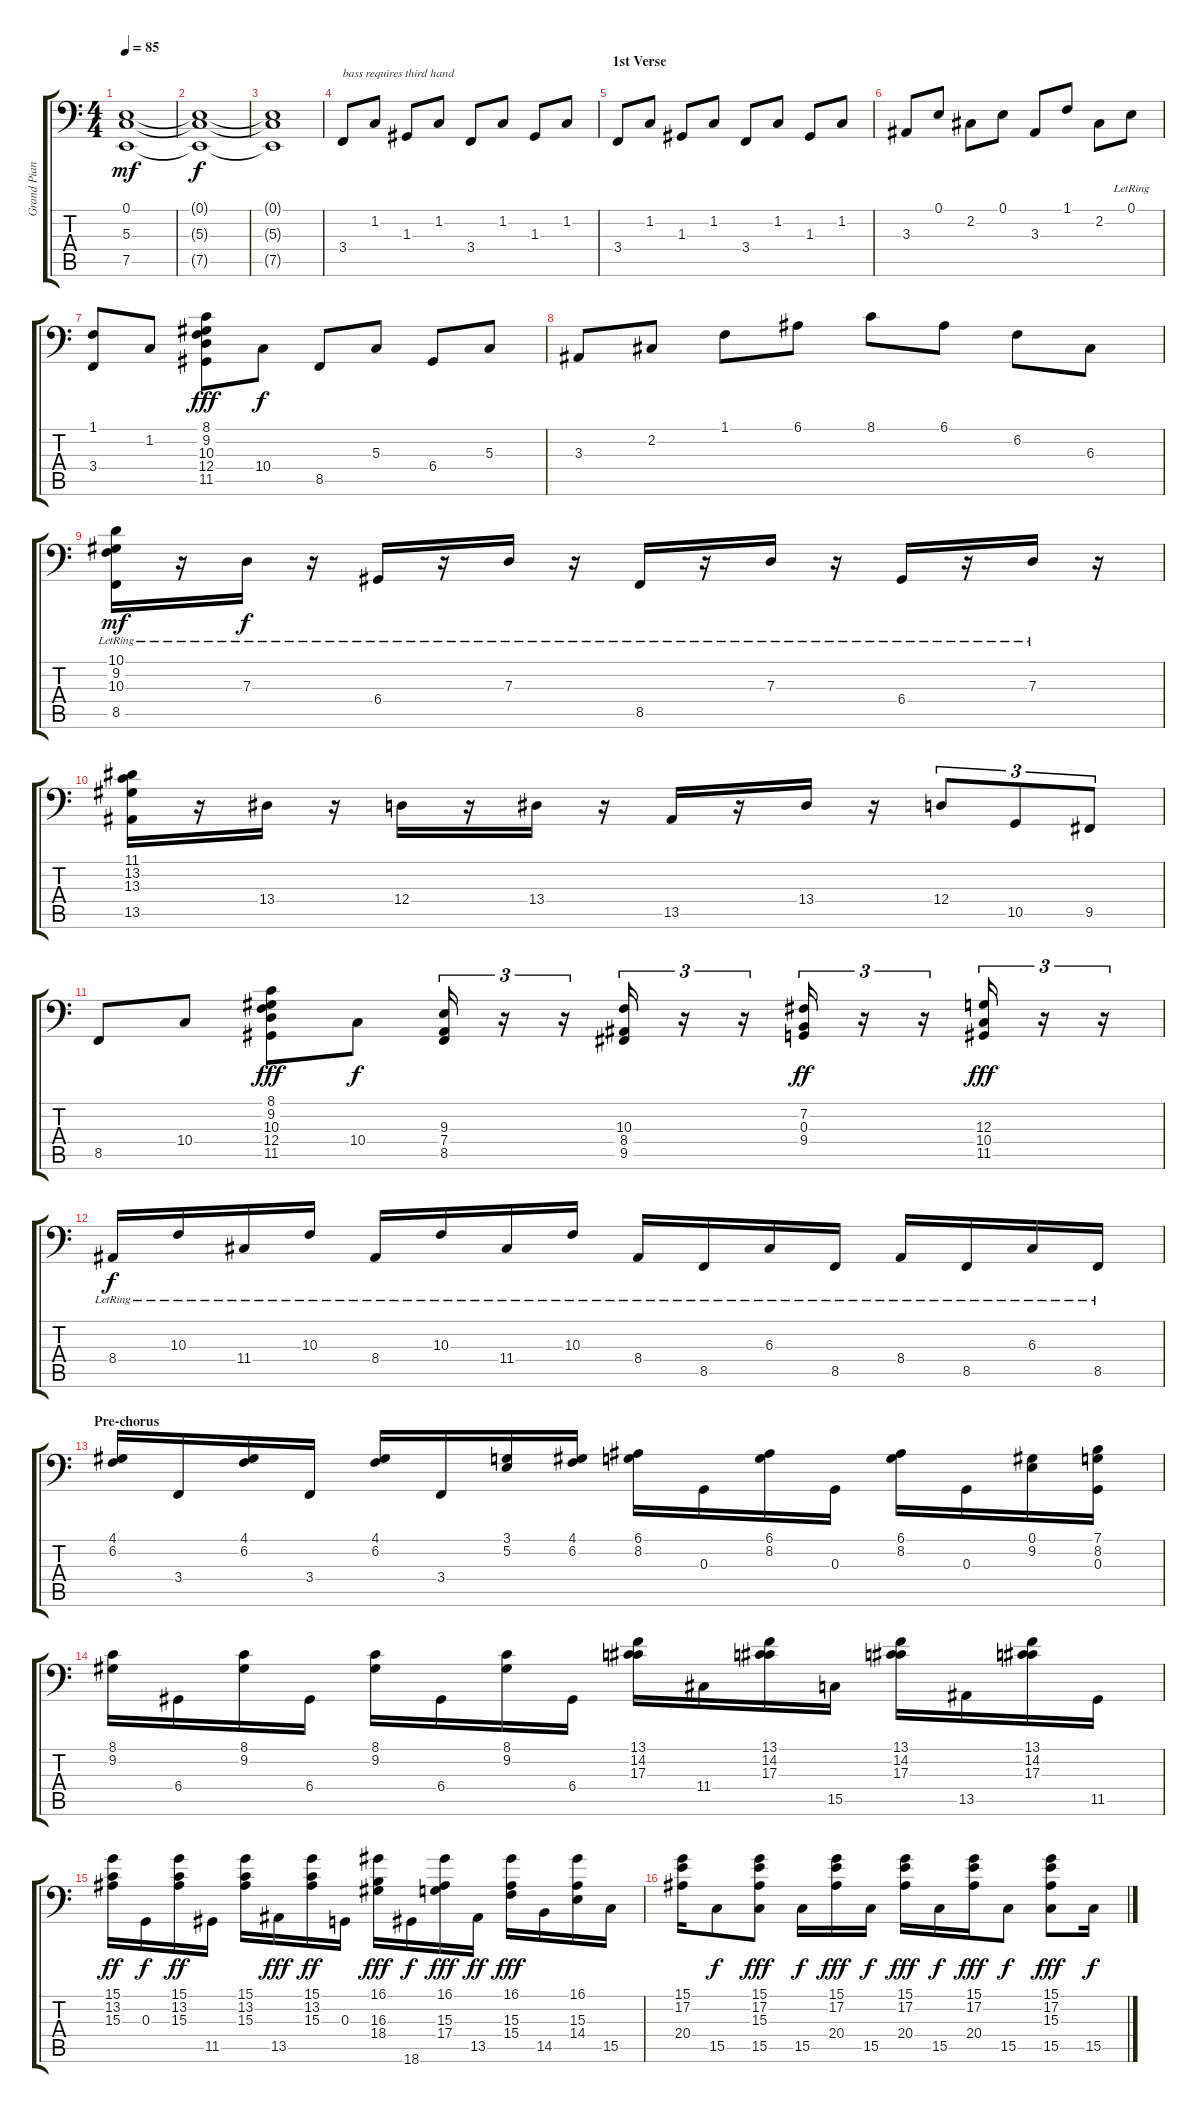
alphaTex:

\track ("Grand Piano (L. Hand)" "Grand Pian") {instrument acousticgrandpiano}
\staff {score tabs}
\tuning (E3 B2 G2 D2 A1 D1) {hide}
\ts (4 4)
\tempo 85
\clef f4
\ks c
(0.1 5.3 7.5).1{dy mf} |
(0.1{t} 5.3{t} 7.5{t}).1{dy f} |
(0.1{t} 5.3{t} 7.5{t}).1 |
3.4.8{txt "bass requires third hand"} 1.2.8 1.3.8 1.2.8 3.4.8 1.2.8 1.3.8 1.2.8 |
\section ("" "1st Verse")
3.4.8 1.2.8 1.3.8 1.2.8 3.4.8 1.2.8 1.3.8 1.2.8 |
3.3.8 0.1.8 2.2.8 0.1.8 3.3.8 1.1.8 2.2.8 0.1{lr}.8 |
(1.1 3.4).8 1.2.8 (8.1 9.2 10.3 12.4 11.5).8{dy fff} 10.4.8{dy f} 8.5.8 5.3.8 6.4.8 5.3.8 |
3.3.8 2.2.8 1.1.8 6.1.8 8.1.8 6.1.8 6.2.8 6.3.8 |
(10.1 9.2 10.3 8.5{lr}).16{dy mf} r.16 7.3{lr}.16{dy f} r.16 6.4{lr}.16 r.16 7.3{lr}.16 r.16 8.5{lr}.16 r.16 7.3{lr}.16 r.16 6.4{lr}.16 r.16 7.3{lr}.16 r.16 |
(11.1 13.2 13.3 13.5).16 r.16 13.4.16 r.16 12.4.16 r.16 13.4.16 r.16 13.5.16 r.16 13.4.16 r.16 12.4.8{tu (3 2)} 10.5.8{tu (3 2)} 9.5.8{tu (3 2)} |
8.5.8 10.4.8 (8.1 9.2 10.3 12.4 11.5).8{dy fff} 10.4.8{dy f} (9.3 7.4 8.5).16{tu (3 2)} r.16{tu (3 2)} r.16{tu (3 2)} (10.3 8.4 9.5).16{tu (3 2)} r.16{tu (3 2)} r.16{tu (3 2)} (7.2 0.3 9.4).16{tu (3 2) dy ff} r.16{tu (3 2)} r.16{tu (3 2)} (12.3 10.4 11.5).16{tu (3 2) dy fff} r.16{tu (3 2)} r.16{tu (3 2)} |
8.4{lr}.16{dy f} 10.3{lr}.16 11.4{lr}.16 10.3{lr}.16 8.4{lr}.16 10.3{lr}.16 11.4{lr}.16 10.3{lr}.16 8.4{lr}.16 8.5{lr}.16 6.3{lr}.16 8.5{lr}.16 8.4{lr}.16 8.5{lr}.16 6.3{lr}.16 8.5{lr}.16 |
\section ("" "Pre-chorus")
(4.1 6.2).16 3.4.16 (4.1 6.2).16 3.4.16 (4.1 6.2).16 3.4.16 (3.1 5.2).16 (4.1 6.2).16 (6.1 8.2).16 0.3.16 (6.1 8.2).16 0.3.16 (6.1 8.2).16 0.3.16 (0.1 9.2).16 (7.1 8.2 0.3).16 |
(8.1 9.2).16 6.4.16 (8.1 9.2).16 6.4.16 (8.1 9.2).16 6.4.16 (8.1 9.2).16 6.4.16 (13.1 14.2 17.3).16 11.4.16 (13.1 14.2 17.3).16 15.5.16 (13.1 14.2 17.3).16 13.5.16 (13.1 14.2 17.3).16 11.5.16 |
(15.1 13.2 15.3).16{dy ff} 0.3.16{dy f} (15.1 13.2 15.3).16{dy ff} 11.5.16 (15.1 13.2 15.3).16 13.5.16{dy fff} (15.1 13.2 15.3).16{dy ff} 0.3.16 (16.1 16.3 18.4).16{dy fff} 18.6.16{dy f} (16.1 15.3 17.4).16{dy fff} 13.5.16{dy ff} (16.1 15.3 15.4).16{dy fff} 14.5.16 (16.1 15.3 14.4).16 15.5.16 |
(15.1 17.2 20.4).16 15.5.8{dy f} (15.1 17.2 15.3 15.5).8{dy fff} 15.5.16{dy f} (15.1 17.2 20.4).16{dy fff} 15.5.16{dy f} (15.1 17.2 20.4).16{dy fff} 15.5.16{dy f} (15.1 17.2 20.4).16{dy fff} 15.5.8{dy f} (15.1 17.2 15.3 15.5).8{dy fff} 15.5.16{dy f}
